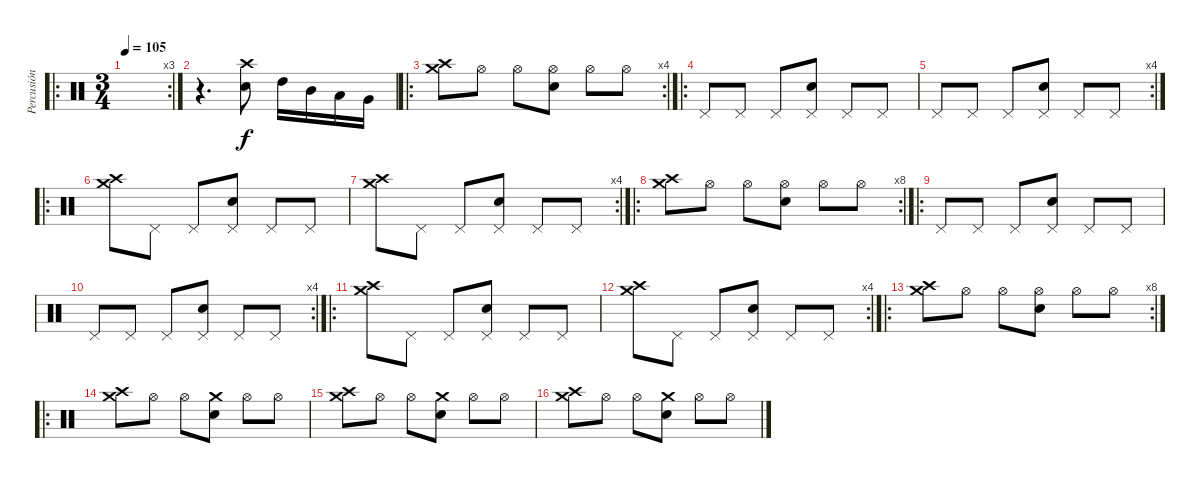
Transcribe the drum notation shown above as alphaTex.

\track ("Percusión" "Percusión") {instrument percussion}
\staff {score}
\articulation defaults
\ro
\rc 3
\ts (3 4)
\tempo 105
\clef neutral
\ks c
|
r.4{d} ("Crash high (hit)" "Electric Snare (hit)").8 "High Tom (hit)".16 "Mid Tom (hit)".16 "Low Tom (hit)".16 "Very Low Tom (hit)".16 |
\ro
\rc 4
("Crash high (hit)" "Crash medium (hit)").8 "Hi-Hat (open)".8 "Hi-Hat (open)".8 ("Hi-Hat (open)" "Electric Snare (hit)").8 "Hi-Hat (open)".8 "Hi-Hat (open)".8 |
\ro "Pedal Hi-Hat (hit)".8 "Pedal Hi-Hat (hit)".8 "Pedal Hi-Hat (hit)".8
("Pedal Hi-Hat (hit)" "Electric Snare (hit)").8 "Pedal Hi-Hat (hit)".8 "Pedal Hi-Hat (hit)".8 |
\rc 4 "Pedal Hi-Hat (hit)".8 "Pedal Hi-Hat (hit)".8 "Pedal Hi-Hat (hit)".8
("Pedal Hi-Hat (hit)" "Electric Snare (hit)").8 "Pedal Hi-Hat (hit)".8 "Pedal Hi-Hat (hit)".8 |
\ro
("Crash medium (hit)" "Crash high (hit)").8 "Pedal Hi-Hat (hit)".8 "Pedal Hi-Hat (hit)".8 ("Pedal Hi-Hat (hit)" "Electric Snare (hit)").8 "Pedal Hi-Hat (hit)".8 "Pedal Hi-Hat (hit)".8 |
\rc 4
("Crash medium (hit)" "Crash high (hit)").8 "Pedal Hi-Hat (hit)".8 "Pedal Hi-Hat (hit)".8 ("Pedal Hi-Hat (hit)" "Electric Snare (hit)").8 "Pedal Hi-Hat (hit)".8 "Pedal Hi-Hat (hit)".8 |
\ro
\rc 8
("Crash high (hit)" "Crash medium (hit)").8 "Hi-Hat (open)".8 "Hi-Hat (open)".8 ("Hi-Hat (open)" "Electric Snare (hit)").8 "Hi-Hat (open)".8 "Hi-Hat (open)".8 |
\ro "Pedal Hi-Hat (hit)".8 "Pedal Hi-Hat (hit)".8 "Pedal Hi-Hat (hit)".8
("Pedal Hi-Hat (hit)" "Electric Snare (hit)").8 "Pedal Hi-Hat (hit)".8 "Pedal Hi-Hat (hit)".8 |
\rc 4 "Pedal Hi-Hat (hit)".8 "Pedal Hi-Hat (hit)".8 "Pedal Hi-Hat (hit)".8
("Pedal Hi-Hat (hit)" "Electric Snare (hit)").8 "Pedal Hi-Hat (hit)".8 "Pedal Hi-Hat (hit)".8 |
\ro
("Crash medium (hit)" "Crash high (hit)").8 "Pedal Hi-Hat (hit)".8 "Pedal Hi-Hat (hit)".8 ("Pedal Hi-Hat (hit)" "Electric Snare (hit)").8 "Pedal Hi-Hat (hit)".8 "Pedal Hi-Hat (hit)".8 |
\rc 4
("Crash medium (hit)" "Crash high (hit)").8 "Pedal Hi-Hat (hit)".8 "Pedal Hi-Hat (hit)".8 ("Pedal Hi-Hat (hit)" "Electric Snare (hit)").8 "Pedal Hi-Hat (hit)".8 "Pedal Hi-Hat (hit)".8 |
\ro
\rc 8
("Crash high (hit)" "Crash medium (hit)").8 "Hi-Hat (open)".8 "Hi-Hat (open)".8 ("Hi-Hat (open)" "Electric Snare (hit)").8 "Hi-Hat (open)".8 "Hi-Hat (open)".8 |
\ro
("Crash high (hit)" "Crash medium (hit)").8 "Hi-Hat (open)".8 "Hi-Hat (open)".8 ("Crash medium (hit)" "Electric Snare (hit)").8 "Hi-Hat (open)".8 "Hi-Hat (open)".8 |
("Crash high (hit)" "Crash medium (hit)").8 "Hi-Hat (open)".8 "Hi-Hat (open)".8 ("Crash medium (hit)" "Electric Snare (hit)").8 "Hi-Hat (open)".8 "Hi-Hat (open)".8 |
("Crash high (hit)" "Crash medium (hit)").8 "Hi-Hat (open)".8 "Hi-Hat (open)".8 ("Crash medium (hit)" "Electric Snare (hit)").8 "Hi-Hat (open)".8 "Hi-Hat (open)".8
